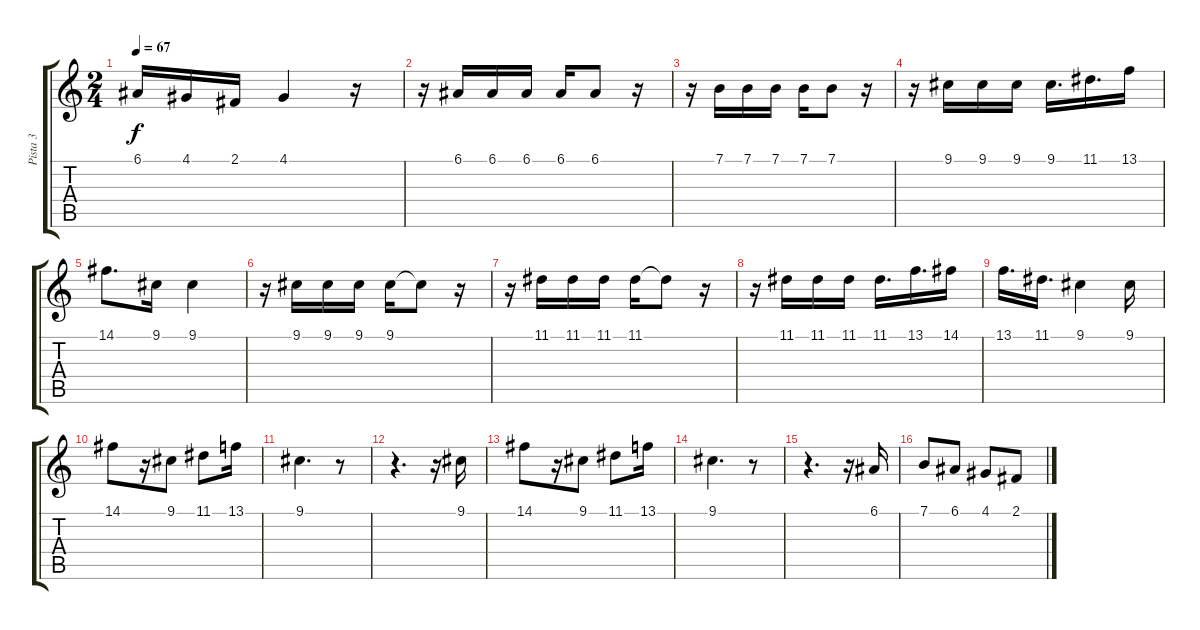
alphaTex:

\track ("Pista 3" "Pista 3") {mute instrument oboe}
\staff {score tabs}
\tuning (E4 B3 G3 D3 A2 E2) {hide}
\ts (2 4)
\tempo 67
\clef g2
\ks c
6.1.16{dy f} 4.1.16 2.1.16 4.1.4 r.16 |
r.16 6.1.16 6.1.16 6.1.16 6.1.16 6.1.8 r.16 |
r.16 7.1.16 7.1.16 7.1.16 7.1.16 7.1.8 r.16 |
r.16 9.1.16 9.1.16 9.1.16 9.1.16{d} 11.1.16{d} 13.1.16 |
14.1.8{d} 9.1.16 9.1.4 |
r.16 9.1.16 9.1.16 9.1.16 9.1.16 9.1{t}.8 r.16 |
r.16 11.1.16 11.1.16 11.1.16 11.1.16 11.1{t}.8 r.16 |
r.16 11.1.16 11.1.16 11.1.16 11.1.16{d} 13.1.16{d} 14.1.16 |
13.1.16{d} 11.1.16{d} 9.1.4 9.1.16 |
14.1.8 r.16 9.1.8 11.1.8 13.1.16 |
9.1.4{d} r.8 |
r.4{d} r.16 9.1.16 |
14.1.8 r.16 9.1.8 11.1.8 13.1.16 |
9.1.4{d} r.8 |
r.4{d} r.16 6.1.16 |
7.1.8 6.1.8 4.1.8 2.1.8
